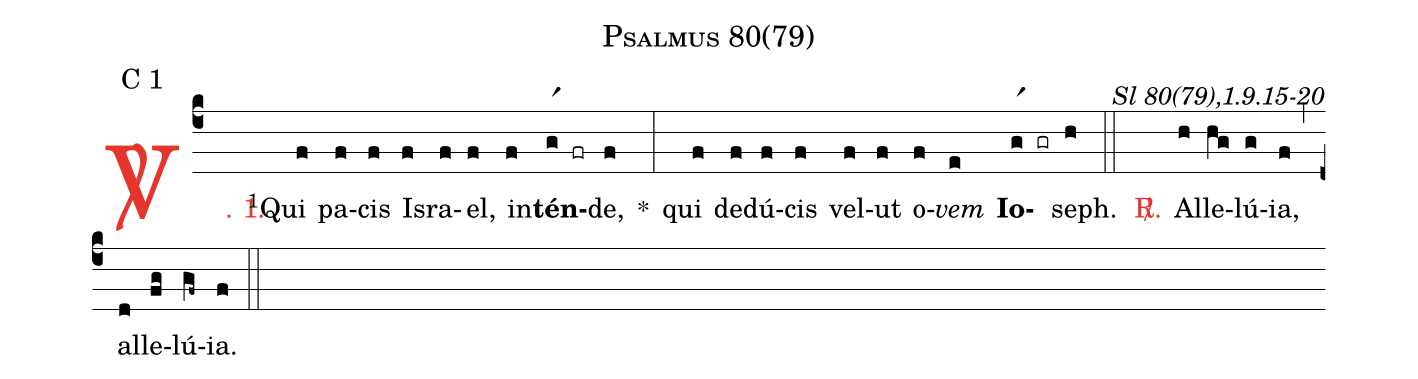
name: Psalmus 80(79);
mode: C 1;
commentary: Sl 80(79),1.9.15-20;
%%
(c4)

<c><sp>V/</sp>. 1.</c>() <v>\VSup{1}</v>Qui(f) pa(f)cis(f) Is(f)ra(f)el,(f) in(f)<b>tén</b>(gr1 fr)de,(f) *(:) qui(f) de(f)dú(f)cis(f) vel(f)ut(f) o(f)<i>vem</i>(e) <b>Io</b>(gr1 gr)seph.(h)

(::)

<nlba><c><sp>R/</sp>.</c>() Al</nlba>(h)le(hg)lú(g)ia,(f) (,) al(d)le(fg)lú(gf~)ia.(f)

(::)
